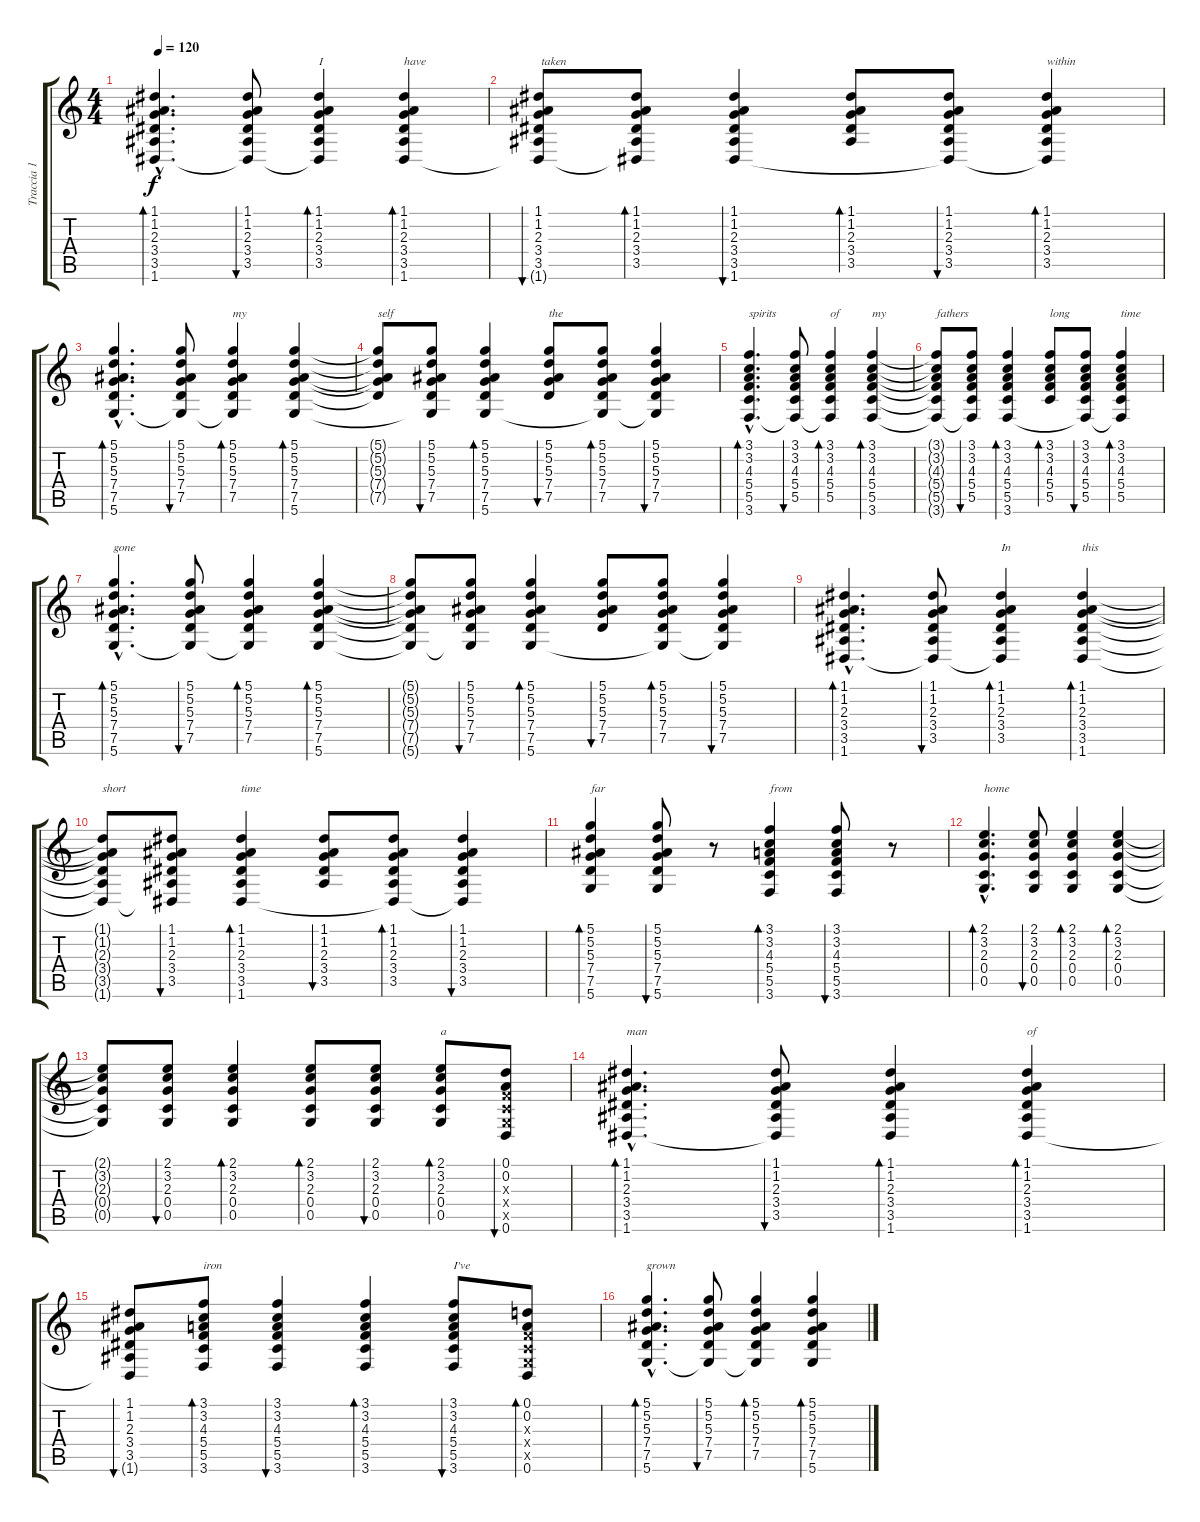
\track ("Traccia 1" "Traccia 1") {instrument acousticguitarnylon}
\staff {score tabs}
\tuning (D4 A3 F3 C3 G2 D2) {hide}
\ts (4 4)
\tempo 120
\clef g2
\ks c
(1.1{hac} 1.2{hac} 2.3{hac} 3.4{hac} 3.5{hac} 1.6{hac}).4{d bd 60 dy f} (1.1 1.2 2.3 3.4 3.5 1.6{t}).8{bu 60} (1.1 1.2 2.3 3.4 3.5 1.6{t}).4{bd 60 txt "I "} (1.1 1.2 2.3 3.4 3.5 1.6).4{bd 60 txt "have"} |
(1.1 1.2 2.3 3.4 3.5 1.6{t}).8{bu 60 txt " taken "} (1.1 1.2 2.3 3.4 3.5 1.6{t}).8{bd 60} (1.1 1.2 2.3 3.4 3.5 1.6).4{bu 60} (1.1 1.2 2.3 3.4 3.5).8{bd 60} (1.1 1.2 2.3 3.4 3.5 1.6{t}).8{bu 60} (1.1 1.2 2.3 3.4 3.5 1.6{t}).4{bd 60 txt "within "} |
(5.1{hac} 5.2{hac} 5.3{hac} 7.4{hac} 7.5{hac} 5.6{hac}).4{d bd 60} (5.1 5.2 5.3 7.4 7.5 5.6{t}).8{bu 60} (5.1 5.2 5.3 7.4 7.5 5.6{t}).4{bd 60 txt "my"} (5.1 5.2 5.3 7.4 7.5 5.6).4{bd 60} |
(5.1{t} 5.2{t} 5.3{t} 7.4{t} 7.5{t}).8{txt "self"} (5.1 5.2 5.3 7.4 7.5 5.6{t}).8{bu 60} (5.1 5.2 5.3 7.4 7.5 5.6).4{bd 60} (5.1 5.2 5.3 7.4 7.5).8{bu 60 txt "the"} (5.1 5.2 5.3 7.4 7.5 5.6{t}).8{bd 60} (5.1 5.2 5.3 7.4 7.5 5.6{t}).4{bu 60} |
(3.1{hac} 3.2{hac} 4.3{hac} 5.4{hac} 5.5{hac} 3.6{hac}).4{d bd 60 txt "spirits "} (3.1 3.2 4.3 5.4 5.5 3.6{t}).8{bu 60} (3.1 3.2 4.3 5.4 5.5 3.6{t}).4{bd 60 txt "of "} (3.1 3.2 4.3 5.4 5.5 3.6).4{bd 60 txt "my "} |
(3.1{t} 3.2{t} 4.3{t} 5.4{t} 5.5{t} 3.6{t}).8{txt "fathers"} (3.1 3.2 4.3 5.4 5.5 3.6{t}).8{bu 60} (3.1 3.2 4.3 5.4 5.5 3.6).4{bd 60} (3.1 3.2 4.3 5.4 5.5).8{bd 60 txt "long "} (3.1 3.2 4.3 5.4 5.5 3.6{t}).8{bu 60} (3.1 3.2 4.3 5.4 5.5 3.6{t}).4{bd 60 txt "time "} |
(5.1{hac} 5.2{hac} 5.3{hac} 7.4{hac} 7.5{hac} 5.6{hac}).4{d bd 60 txt "gone"} (5.1 5.2 5.3 7.4 7.5 5.6{t}).8{bu 60} (5.1 5.2 5.3 7.4 7.5 5.6{t}).4{bd 60} (5.1 5.2 5.3 7.4 7.5 5.6).4{bd 60} |
(5.1{t} 5.2{t} 5.3{t} 7.4{t} 7.5{t} 5.6{t}).8 (5.1 5.2 5.3 7.4 7.5 5.6{t}).8{bu 60} (5.1 5.2 5.3 7.4 7.5 5.6).4{bd 60} (5.1 5.2 5.3 7.4 7.5).8{bu 60} (5.1 5.2 5.3 7.4 7.5 5.6{t}).8{bd 60} (5.1 5.2 5.3 7.4 7.5 5.6{t}).4{bu 60} |
(1.1{hac} 1.2{hac} 2.3{hac} 3.4{hac} 3.5{hac} 1.6{hac}).4{d bd 60} (1.1 1.2 2.3 3.4 3.5 1.6{t}).8{bu 60} (1.1 1.2 2.3 3.4 3.5 1.6{t}).4{bd 60 txt "In "} (1.1 1.2 2.3 3.4 3.5 1.6).4{bd 60 txt "this "} |
(1.1{t} 1.2{t} 2.3{t} 3.4{t} 3.5{t} 1.6{t}).8{txt "short "} (1.1 1.2 2.3 3.4 3.5 1.6{t}).8{bu 60} (1.1 1.2 2.3 3.4 3.5 1.6).4{bd 60 txt "time"} (1.1 1.2 2.3 3.4 3.5).8{bu 60} (1.1 1.2 2.3 3.4 3.5 1.6{t}).8{bd 60} (1.1 1.2 2.3 3.4 3.5 1.6{t}).4{bu 60} |
(5.1 5.2 5.3 7.4 7.5 5.6).4{bd 60 txt "far "} (5.1 5.2 5.3 7.4 7.5 5.6).8{bu 60} r.8 (3.1 3.2 4.3 5.4 5.5 3.6).4{bd 60 txt "from "} (3.1 3.2 4.3 5.4 5.5 3.6).8{bu 60} r.8 |
(2.1{hac} 3.2{hac} 2.3{hac} 0.4{hac} 0.5{hac}).4{d bd 60 txt "home"} (2.1 3.2 2.3 0.4 0.5).8{bu 60} (2.1 3.2 2.3 0.4 0.5).4{bd 60} (2.1 3.2 2.3 0.4 0.5).4{bd 60} |
(2.1{t} 3.2{t} 2.3{t} 0.4{t} 0.5{t}).8 (2.1 3.2 2.3 0.4 0.5).8{bu 60} (2.1 3.2 2.3 0.4 0.5).4{bd 60} (2.1 3.2 2.3 0.4 0.5).8{bd 60} (2.1 3.2 2.3 0.4 0.5).8{bu 60} (2.1 3.2 2.3 0.4 0.5).8{bd 60 txt "a"} (0.1 0.2 0.3{x} 0.4{x} 0.5{x} 0.6).8{bu 60} |
(1.1{hac} 1.2{hac} 2.3{hac} 3.4{hac} 3.5{hac} 1.6{hac}).4{d bd 60 txt "man"} (1.1 1.2 2.3 3.4 3.5 1.6{t}).8{bu 60} (1.1 1.2 2.3 3.4 3.5 1.6).4{bd 60} (1.1 1.2 2.3 3.4 3.5 1.6).4{bd 60 txt "of"} |
(1.1 1.2 2.3 3.4 3.5 1.6{t}).8{bu 60} (3.1 3.2 4.3 5.4 5.5 3.6).8{bd 60 txt "iron"} (3.1 3.2 4.3 5.4 5.5 3.6).4{bu 60} (3.1 3.2 4.3 5.4 5.5 3.6).4{bd 60} (3.1 3.2 4.3 5.4 5.5 3.6).8{bu 60 txt "I've"} (0.1 0.2 0.3{x} 0.4{x} 0.5{x} 0.6).8{bd 60} |
(5.1{hac} 5.2{hac} 5.3{hac} 7.4{hac} 7.5{hac} 5.6{hac}).4{d bd 60 txt "grown"} (5.1 5.2 5.3 7.4 7.5 5.6{t}).8{bu 60} (5.1 5.2 5.3 7.4 7.5 5.6{t}).4{bd 60} (5.1 5.2 5.3 7.4 7.5 5.6).4{bd 60}
